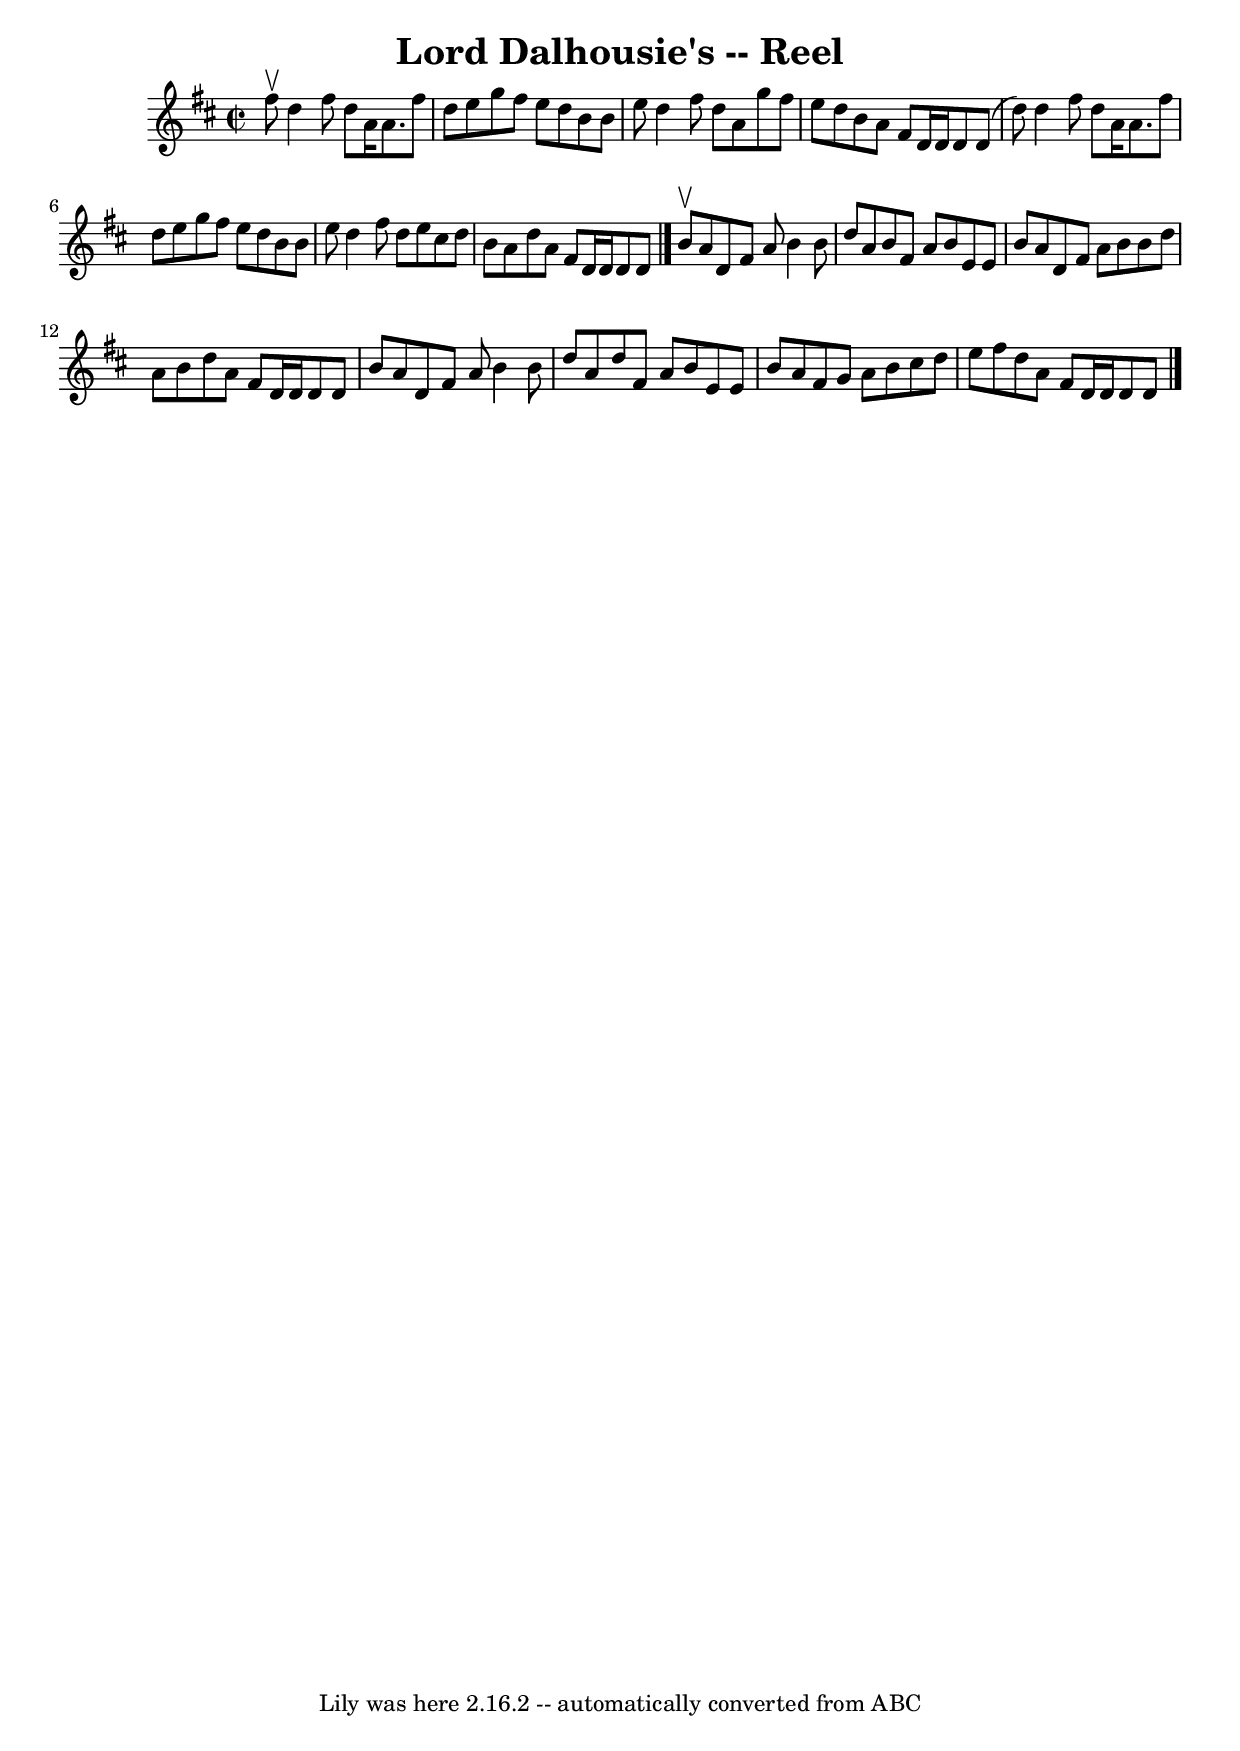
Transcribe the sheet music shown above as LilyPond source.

\version "2.16.2"
\include "Mammoth.ily"
\header {
  %% book = "Ryan's Mammoth Collection"
  crossRefNumber = "1"
  footnotes = ""
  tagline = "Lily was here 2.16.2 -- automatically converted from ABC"
  title = "Lord Dalhousie's -- Reel"

}
voicedefault =  {


  \override Staff.TimeSignature #'style = #'C
  \time 2/2 
  \key d \major
 fis''8^\upbow |
  d''4 fis''8 d''8   
  a'16 a'8. fis''8 d''8    |
  e''8 g''8 fis''8 e''8    
  d''8 b'8 b'8 e''8    |
  d''4 fis''8 d''8 a'8 g''8  
  fis''8 e''8    |
  d''8 b'8 a'8 fis'8 d'16 d'16    
  d'8 d'8 (d''8)   |
  d''4 fis''8 d''8 a'16 a'8.   
  fis''8 d''8    |
  e''8 g''8 fis''8 e''8 d''8 b'8    
  b'8 e''8    |
  d''4 fis''8 d''8 e''8 cis''8 d''8    
  b'8    |
  a'8 d''8 a'8 fis'8 d'16 d'16 d'8 d'8    
  \bar "|." b'8^\upbow |
  a'8 d'8 fis'8 a'8 b'4 b'8 
  d''8    |
  a'8 b'8 fis'8 a'8 b'8 e'8 e'8 b'8    
  |
  a'8 d'8 fis'8 a'8 b'8 b'8 d''8 a'8    |
  
  b'8 d''8 a'8 fis'8 d'16 d'16 d'8 d'8 b'8    |
  
  a'8 d'8 fis'8 a'8 b'4 b'8 d''8    |
  a'8 d''8    
  fis'8 a'8 b'8 e'8 e'8 b'8    |
  a'8 fis'8 g'8    
  a'8 b'8 cis''8 d''8 e''8    |
  fis''8 d''8 a'8    
  fis'8 d'16 d'16 d'8 d'8    \bar "|."   

}

\score{
  <<

    \context Staff="default"
    {
      \voicedefault 
      
    }

  >>
  \layout {
    
  }
  \midi {
  }

}
